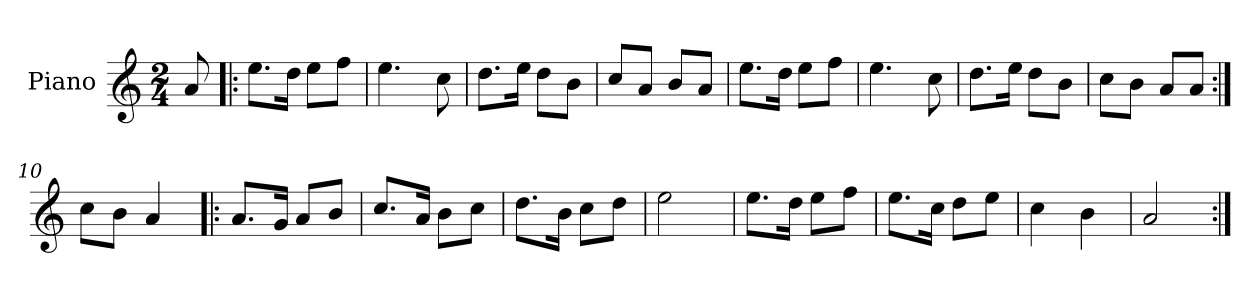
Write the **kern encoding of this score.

**kern
*part1
*staff1
*I"Piano
*I'Pno
*clefG2
*k[]
*C:
*M2/4
=1
8a/
=2!|:
8.ee\L
16dd\Jk
8ee\L
8ff\J
=3
4.ee\
8cc\
=4
8.dd\L
16ee\Jk
8dd\L
8b\J
=5
8cc/L
8a/J
8b/L
8a/J
!!LO:LB:g=z
=6
8.ee\L
16dd\Jk
8ee\L
8ff\J
=7
4.ee\
8cc\
=8
8.dd\L
16ee\Jk
8dd\L
8b\J
=9
8cc\L
8b\J
8a/L
8a/J
=10:|!
8cc\L
8b\J
4a/
!!LO:LB:g=z
=11!|:
8.a/L
16g/Jk
8a/L
8b/J
=12
8.cc/L
16a/Jk
8b\L
8cc\J
=13
8.dd\L
16b\Jk
8cc\L
8dd\J
=14
2ee\
!!LO:LB:g=z
=15
8.ee\L
16dd\Jk
8ee\L
8ff\J
=16
8.ee\L
16cc\Jk
8dd\L
8ee\J
=17
4cc\
4b\
=18
2a/
=:|!
*-
